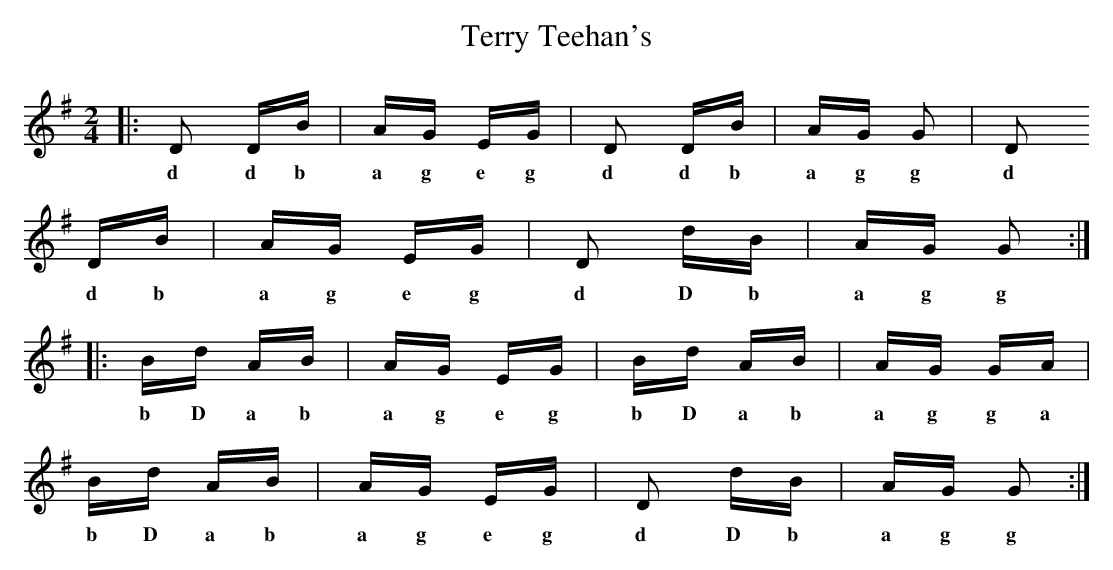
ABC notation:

X:1
T: Terry Teehan's
M: 2/4
K: G
|:D2 DB|AG EG|D2 DB|AG G2|D2
w:d d b a g e g d d b a g g d
DB|AG EG|D2 dB|AG G2:|
w:d b a g e g d D b a g g
|:Bd AB|AG EG|Bd AB|AG GA|
w:b D a b a g e g b D a b a g g a
Bd AB|AG EG|D2 dB|AG G2:|
w:b D a b a g e g d D b a g g
